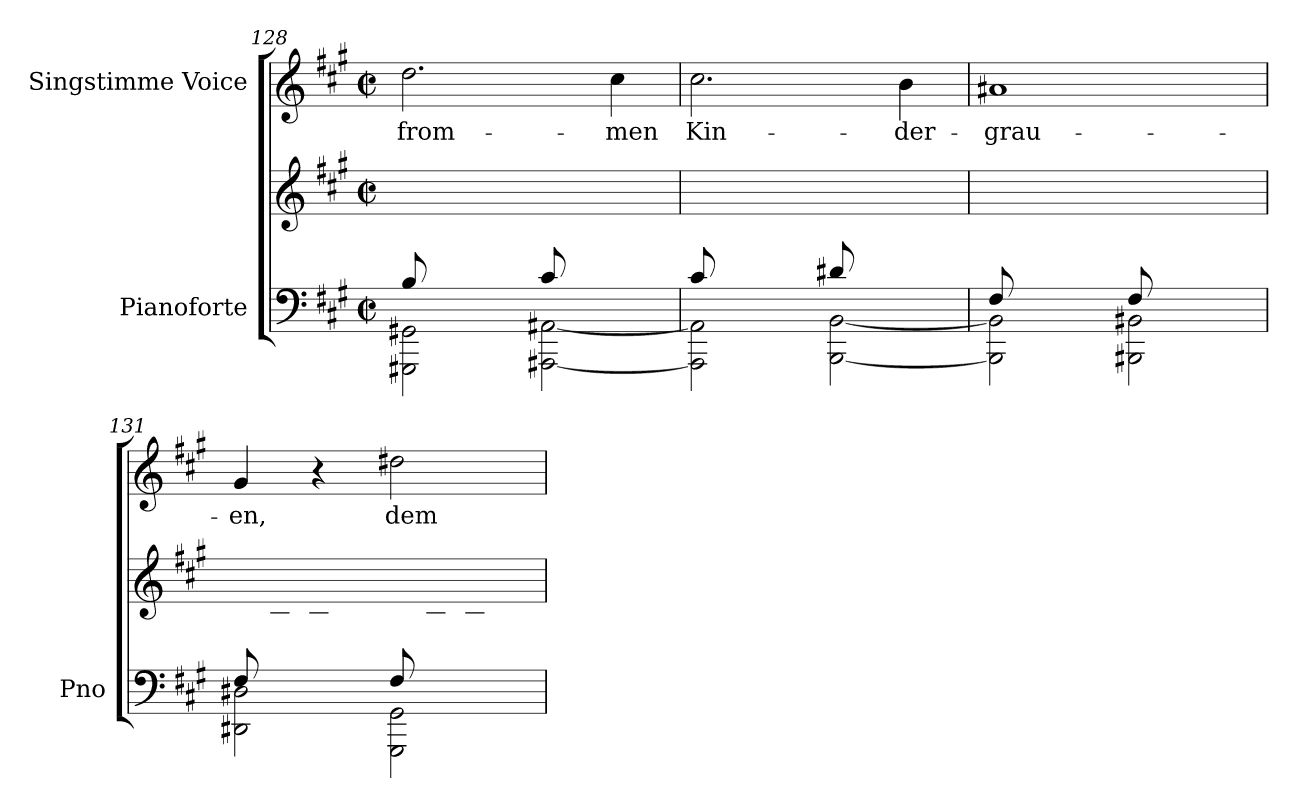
**kern	**kern	**kern	**text
*part2	*part2	*part1	*part1
*staff3	*staff2	*staff1	*staff1
*I"Pianoforte	*	*I"Singstimme Voice	*
*I'Pno	*	*	*
!!LO:PB:g=z
*clefF4	*clefG2	*clefG2	*
*k[f#c#g#]	*k[f#c#g#]	*k[f#c#g#]	*
*M2/2	*M2/2	*M2/2	*
*met(c|)	*met(c|)	*met(c|)	*
=128	=128	=128	=128
*^	*	*	*
!	!	!	!	!LO:LY:b
8B/L	2GGG#X\ 2GG#X\	8ryy	2.dd\	from-
4.ryy	.	8e#X\	.	.
.	.	8e#\	.	.
.	.	8b\J	.	.
8c#/L	[2AAA#X\ [2AA#X\	8ryy	.	.
4.ryy	.	8f#\	.	.
!	!	!	!	!LO:LY:b
.	.	8f#\	4cc#\	-men
.	.	8a#X\J	.	.
=129	=129	=129	=129	=129
!	!	!	!	!LO:LY:b
8c#/L	2AAA#\] 2AA#\]	8ryy	2.cc#\	Kin-
4.ryy	.	8f#\	.	.
.	.	8f#\	.	.
.	.	8a#X\J	.	.
8d#X/L	[2BBB\ [2BB\	8ryy	.	.
4.ryy	.	8f#\	.	.
!	!	!	!	!LO:LY:b
.	.	8f#\	4b\	-der-
.	.	8g#X\J	.	.
=130	=130	=130	=130	=130
!	!	!	!	!LO:LY:b
8F#/L	2BBB\] 2BB\]	8ryy	1a#X	-grau-
4.ryy	.	8d#X\	.	.
.	.	8d#\	.	.
.	.	8f#\J	.	.
8F#/L	2BBB#X\ 2BB#X\	8ryy	.	.
4.ryy	.	8d#\	.	.
.	.	8d#\	.	.
.	.	8f#\J	.	.
=131	=131	=131	=131	=131
!	!	!	!	!LO:LY:b
8F#/L	2DD#X\ 2D#X\	8ryy	4g#/	-en,
4.ryy	.	8B#X\	.	.
.	.	8B#\	4r	.
.	.	8f#\J	.	.
!	!	!	!	!LO:LY:b
8F#/L	2GGG#\ 2GG#\	8ryy	2dd#X\	dem
4.ryy	.	8B#\	.	.
.	.	8B#\	.	.
.	.	8d#X\J	.	.
*v	*v	*	*	*
=	=	=	=
*-	*-	*-	*-
